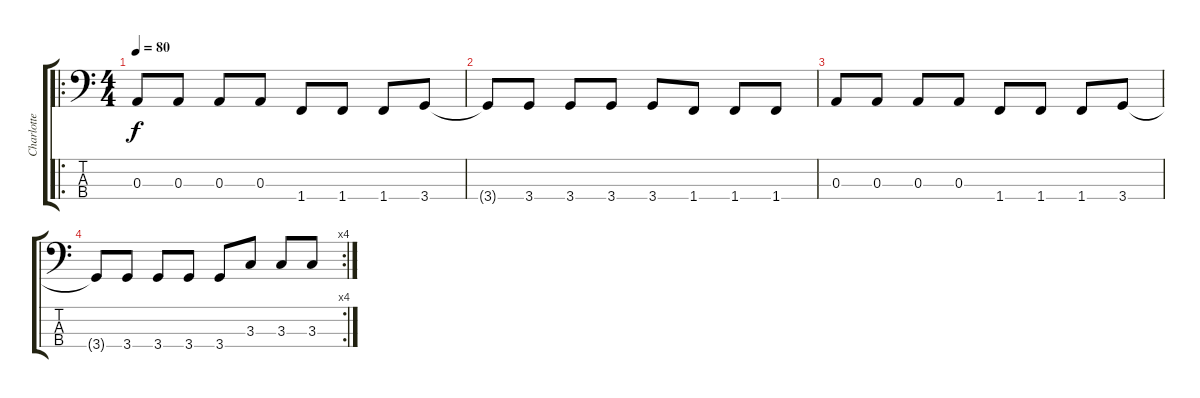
\track ("Charlotte - Basse" "Charlotte ") {instrument electricbassfinger}
\staff {score tabs}
\tuning (G2 D2 A1 E1) {hide}
\ro
\ts (4 4)
\tempo 80
\clef f4
\ks c
0.3.8{dy f} 0.3.8 0.3.8 0.3.8 1.4.8 1.4.8 1.4.8 3.4.8 |
3.4{t}.8 3.4.8 3.4.8 3.4.8 3.4.8 1.4.8 1.4.8 1.4.8 |
0.3.8 0.3.8 0.3.8 0.3.8 1.4.8 1.4.8 1.4.8 3.4.8 |
\rc 4
3.4{t}.8 3.4.8 3.4.8 3.4.8 3.4.8 3.3.8 3.3.8 3.3.8
